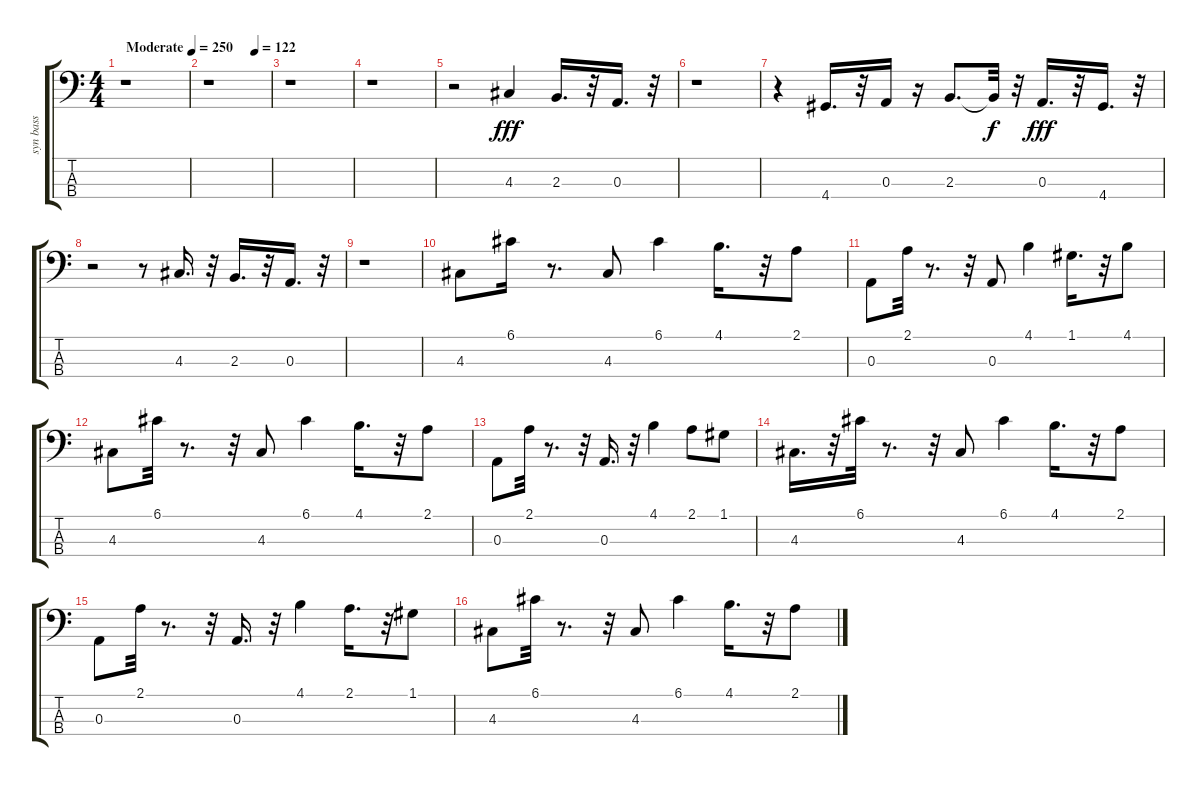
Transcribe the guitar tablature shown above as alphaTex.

\track ("syn bass" "syn bass") {instrument synthbass1}
\staff {score tabs}
\tuning (G2 D2 A1 E1) {hide}
\ts (4 4)
\tempo (250 "Moderate")
\clef f4
\ks c
r.1{dy fff instrument synthbass1} |
\tempo (122 0.75)
r.1 |
r.1 |
r.1 |
r.2 4.3.4 2.3.16{d} r.32 0.3.16{d} r.32 |
r.1 |
r.4 4.4.16{d} r.32 0.3.16 r.16 2.3.8{d} 2.3{t}.32{dy f} r.32 0.3.16{d dy fff} r.32 4.4.16{d} r.32 |
r.2 r.8 4.3.16{d} r.32 2.3.16{d} r.32 0.3.16{d} r.32 |
r.1 |
4.3.8 6.1.16 r.8{d} 4.3.8 6.1.4 4.1.16{d} r.32 2.1.8 |
0.3.8 2.1.32 r.8{d} r.32 0.3.8 4.1.4 1.1.16{d} r.32 4.1.8 |
4.3.8 6.1.32 r.8{d} r.32 4.3.8 6.1.4 4.1.16{d} r.32 2.1.8 |
0.3.8 2.1.32 r.8{d} r.32 0.3.16{d} r.32 4.1.4 2.1.8 1.1.8 |
4.3.16{d} r.32 6.1.32 r.8{d} r.32 4.3.8 6.1.4 4.1.16{d} r.32 2.1.8 |
0.3.8 2.1.32 r.8{d} r.32 0.3.16{d} r.32 4.1.4 2.1.16{d} r.32 1.1.8 |
4.3.8 6.1.32 r.8{d} r.32 4.3.8 6.1.4 4.1.16{d} r.32 2.1.8
